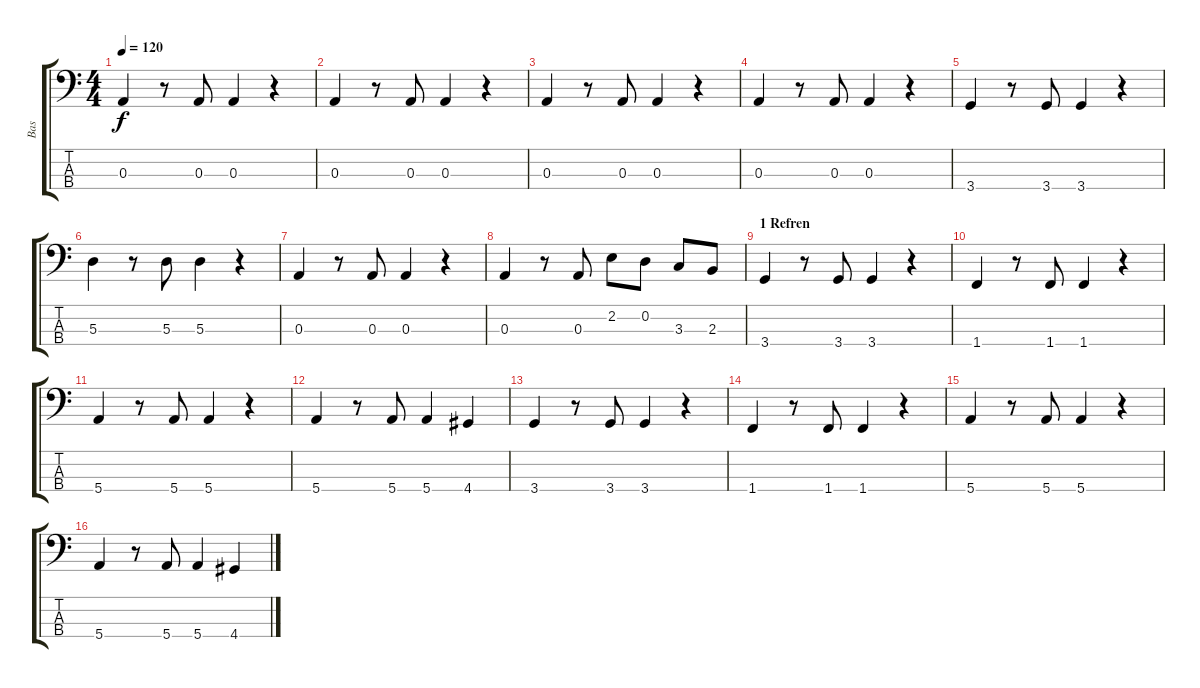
\track ("Bas" "Bas") {instrument electricbassfinger}
\staff {score tabs}
\tuning (G2 D2 A1 E1) {hide}
\ts (4 4)
\tempo 120
\clef f4
\ks c
0.3.4{dy f} r.8 0.3.8 0.3.4 r.4 |
0.3.4 r.8 0.3.8 0.3.4 r.4 |
0.3.4 r.8 0.3.8 0.3.4 r.4 |
0.3.4 r.8 0.3.8 0.3.4 r.4 |
3.4.4 r.8 3.4.8 3.4.4 r.4 |
5.3.4 r.8 5.3.8 5.3.4 r.4 |
0.3.4 r.8 0.3.8 0.3.4 r.4 |
0.3.4 r.8 0.3.8 2.2.8 0.2.8 3.3.8 2.3.8 |
\section ("" "1 Refren")
3.4.4 r.8 3.4.8 3.4.4 r.4 |
1.4.4 r.8 1.4.8 1.4.4 r.4 |
5.4.4 r.8 5.4.8 5.4.4 r.4 |
5.4.4 r.8 5.4.8 5.4.4 4.4.4 |
3.4.4 r.8 3.4.8 3.4.4 r.4 |
1.4.4 r.8 1.4.8 1.4.4 r.4 |
5.4.4 r.8 5.4.8 5.4.4 r.4 |
5.4.4 r.8 5.4.8 5.4.4 4.4.4
